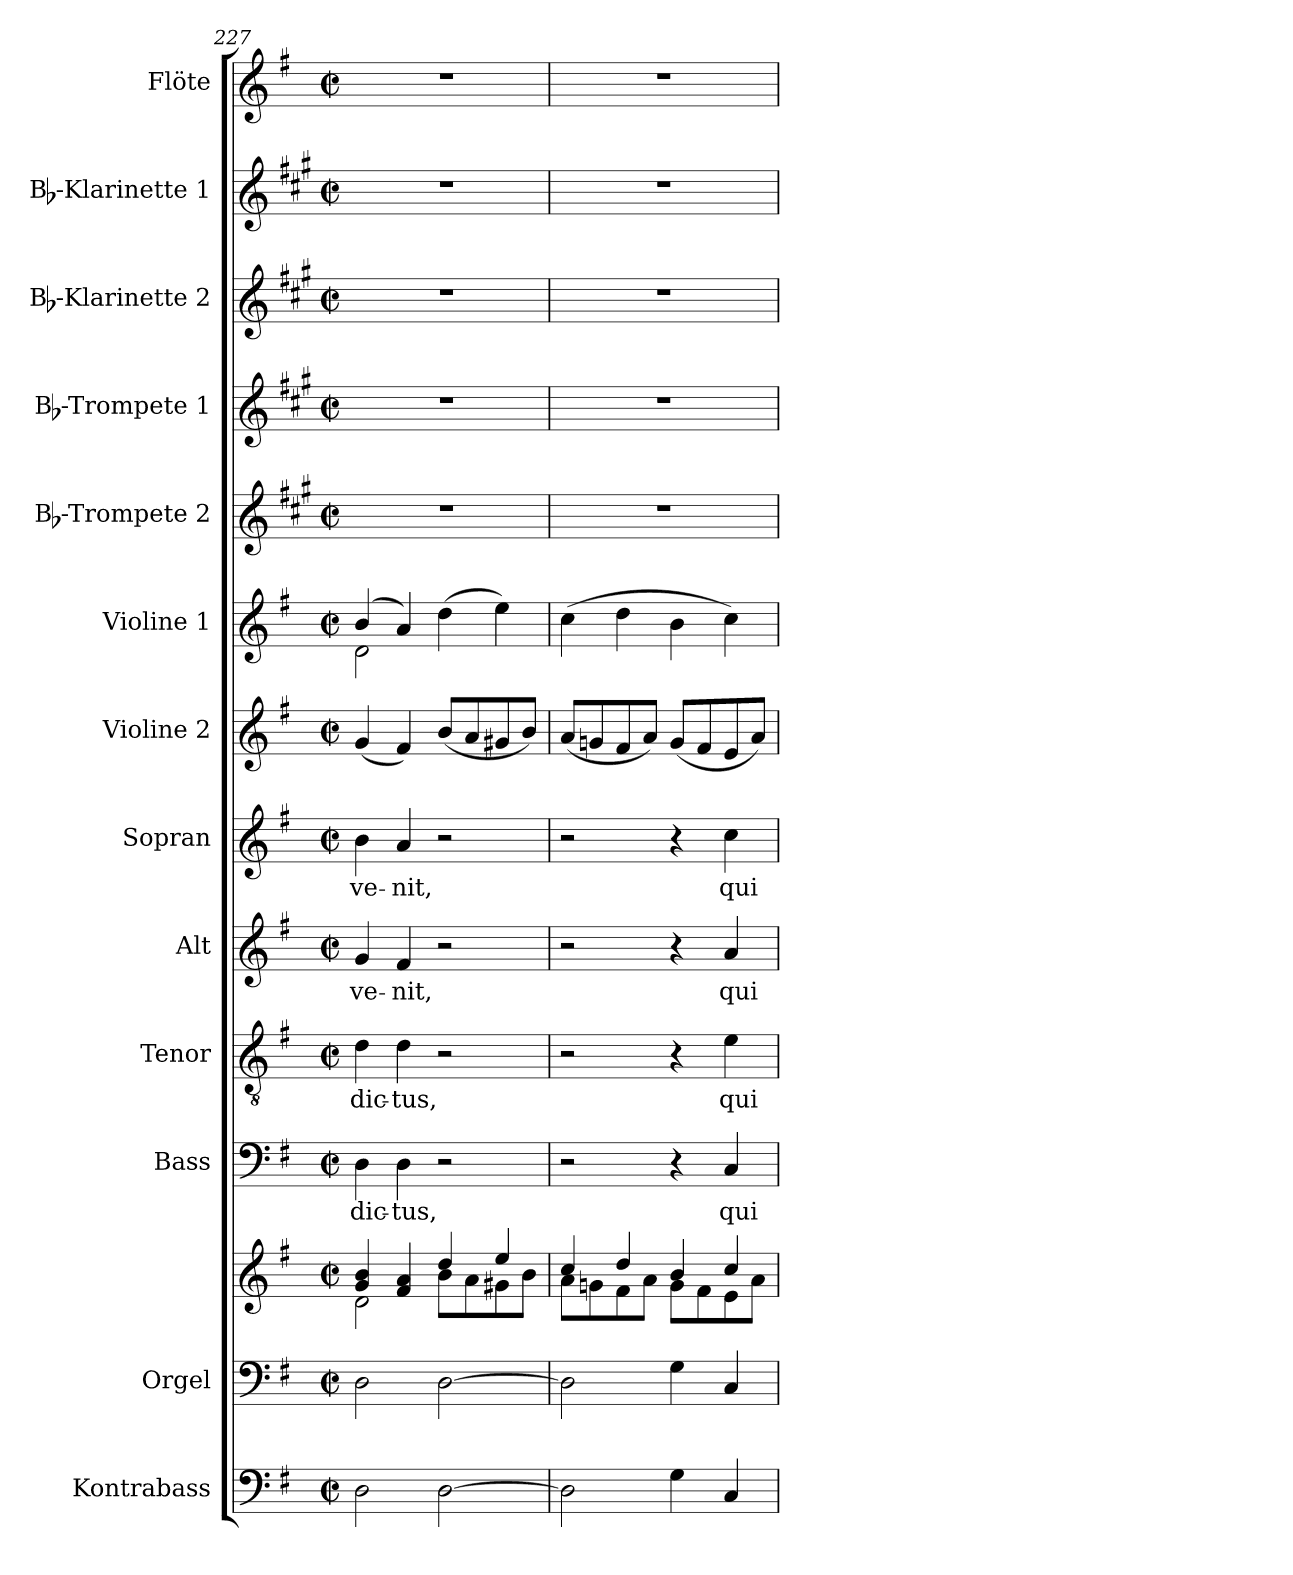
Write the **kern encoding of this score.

**kern	**kern	**kern	**kern	**text	**kern	**text	**kern	**text	**kern	**text	**kern	**kern	**kern	**kern	**kern	**kern	**kern
*part13	*part12	*part12	*part11	*part11	*part10	*part10	*part9	*part9	*part8	*part8	*part7	*part6	*part5	*part4	*part3	*part2	*part1
*staff14	*staff13	*staff12	*staff11	*staff11	*staff10	*staff10	*staff9	*staff9	*staff8	*staff8	*staff7	*staff6	*staff5	*staff4	*staff3	*staff2	*staff1
*I"Kontrabass	*I"Orgel	*	*I"Bass	*	*I"Tenor	*	*I"Alt	*	*I"Sopran	*	*I"Violine 2	*I"Violine 1	*I"Bb-Trompete 2	*I"Bb-Trompete 1	*I"Bb-Klarinette 2	*I"Bb-Klarinette 1	*I"Flöte
*I'Kb.	*I'Org.	*	*I'B.	*	*I'T.	*	*I'A.	*	*I'S.	*	*I'Vl. 2	*I'Vl. 1	*I'Bb Trp. 2	*I'Bb Trp. 1	*I'Bb Kl. 2	*I'Bb Kl. 1	*I'Fl.
*clefF4	*clefF4	*clefG2	*clefF4	*	*clefGv2	*	*clefG2	*	*clefG2	*	*clefG2	*clefG2	*clefG2	*clefG2	*clefG2	*clefG2	*clefG2
*ITrd7c12	*	*	*	*	*	*	*	*	*	*	*	*	*ITrd1c2	*ITrd1c2	*ITrd1c2	*ITrd1c2	*
*k[f#]	*k[f#]	*k[f#]	*k[f#]	*	*k[f#]	*	*k[f#]	*	*k[f#]	*	*k[f#]	*k[f#]	*k[f#]	*k[f#]	*k[f#]	*k[f#]	*k[f#]
*G:	*G:	*G:	*G:	*	*G:	*	*G:	*	*G:	*	*G:	*G:	*G:	*G:	*G:	*G:	*G:
*M2/2	*M2/2	*M2/2	*M2/2	*	*M2/2	*	*M2/2	*	*M2/2	*	*M2/2	*M2/2	*M2/2	*M2/2	*M2/2	*M2/2	*M2/2
*met(c|)	*met(c|)	*met(c|)	*met(c|)	*	*met(c|)	*	*met(c|)	*	*met(c|)	*	*met(c|)	*met(c|)	*met(c|)	*met(c|)	*met(c|)	*met(c|)	*met(c|)
=227	=227	=227	=227	=227	=227	=227	=227	=227	=227	=227	=227	=227	=227	=227	=227	=227	=227
*	*	*^	*	*	*	*	*	*	*	*	*	*	*	*	*	*	*
!	!	!	!	!	!LO:LY:b	!	!LO:LY:b	!	!LO:LY:b	!	!LO:LY:b	!	!	!	!	!	!	!
*	*	*	*	*	*	*	*	*	*	*	*	*	*^	*	*	*	*	*
2DD\	2D\	4g/ 4b/	2d\	4D\	-dic-	4d\	-dic-	4g/	ve-	4b\	ve-	(<4g/	(<4b/	2d\	1r	1r	1r	1r	1r
!	!	!	!	!	!LO:LY:b	!	!LO:LY:b	!	!LO:LY:b	!	!LO:LY:b	!	!	!	!	!	!	!	!
.	.	4f#/ 4a/	.	4D\	-tus,	4d\	-tus,	4f#/	-nit,	4a/	-nit,	4f#/)	4a/)	.	.	.	.	.	.
[2DD\	[2D\	4dd/	8b\L	2r	.	2r	.	2r	.	2r	.	(<8b/L	(>4dd\	2ryy	.	.	.	.	.
.	.	.	8a\	.	.	.	.	.	.	.	.	8a/	.	.	.	.	.	.	.
.	.	4ee/	8g#X\	.	.	.	.	.	.	.	.	8g#X/	4ee\)	.	.	.	.	.	.
.	.	.	8b\J	.	.	.	.	.	.	.	.	8b/J)	.	.	.	.	.	.	.
*	*	*	*	*	*	*	*	*	*	*	*	*	*v	*v	*	*	*	*	*
=228	=228	=228	=228	=228	=228	=228	=228	=228	=228	=228	=228	=228	=228	=228	=228	=228	=228	=228
2DD\]	2D\]	4cc/	8a\L	2r	.	2r	.	2r	.	2r	.	(<8a/L	(>4cc\	1r	1r	1r	1r	1r
.	.	.	8gn\	.	.	.	.	.	.	.	.	8gn/	.	.	.	.	.	.
.	.	4dd/	8f#\	.	.	.	.	.	.	.	.	8f#/	4dd\	.	.	.	.	.
.	.	.	8a\J	.	.	.	.	.	.	.	.	8a/J)	.	.	.	.	.	.
4GG\	4G\	4b/	8g\L	4r	.	4r	.	4r	.	4r	.	(<8g/L	4b\	.	.	.	.	.
.	.	.	8f#\	.	.	.	.	.	.	.	.	8f#/	.	.	.	.	.	.
!	!	!	!	!	!LO:LY:b	!	!LO:LY:b	!	!LO:LY:b	!	!LO:LY:b	!	!	!	!	!	!	!
4CC/	4C/	4cc/	8e\	4C/	qui	4e\	qui	4a/	qui	4cc\	qui	8e/	4cc\)	.	.	.	.	.
.	.	.	8a\J	.	.	.	.	.	.	.	.	8a/J)	.	.	.	.	.	.
*	*	*v	*v	*	*	*	*	*	*	*	*	*	*	*	*	*	*	*
=	=	=	=	=	=	=	=	=	=	=	=	=	=	=	=	=	=
*-	*-	*-	*-	*-	*-	*-	*-	*-	*-	*-	*-	*-	*-	*-	*-	*-	*-
